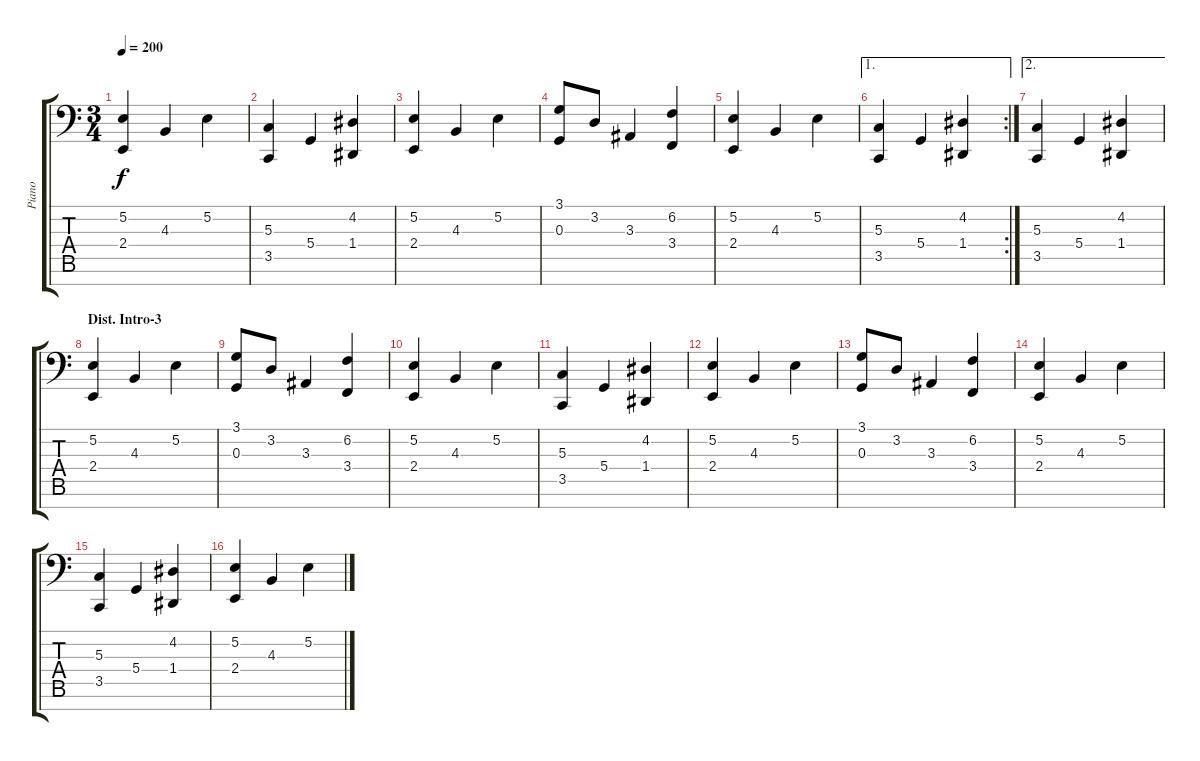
\track ("Piano" "Piano") {instrument acousticgrandpiano}
\staff {score tabs}
\tuning (E3 B2 G2 D2 A1 E1 A0) {hide}
\ts (3 4)
\tempo 200
\clef f4
\ks c
(5.2 2.4).4{dy f} 4.3.4 5.2.4 |
(5.3 3.5).4 5.4.4 (4.2 1.4).4 |
(5.2 2.4).4 4.3.4 5.2.4 |
(3.1 0.3).8 3.2.8 3.3.4 (6.2 3.4).4 |
(5.2 2.4).4 4.3.4 5.2.4 |
\ae 1
\rc 2
(5.3 3.5).4 5.4.4 (4.2 1.4).4 |
\ae 2
(5.3 3.5).4 5.4.4 (4.2 1.4).4 |
\section ("" "Dist. Intro-3")
(5.2 2.4).4 4.3.4 5.2.4 |
(3.1 0.3).8 3.2.8 3.3.4 (6.2 3.4).4 |
(5.2 2.4).4 4.3.4 5.2.4 |
(5.3 3.5).4 5.4.4 (4.2 1.4).4 |
(5.2 2.4).4 4.3.4 5.2.4 |
(3.1 0.3).8 3.2.8 3.3.4 (6.2 3.4).4 |
(5.2 2.4).4 4.3.4 5.2.4 |
(5.3 3.5).4 5.4.4 (4.2 1.4).4 |
(5.2 2.4).4 4.3.4 5.2.4
